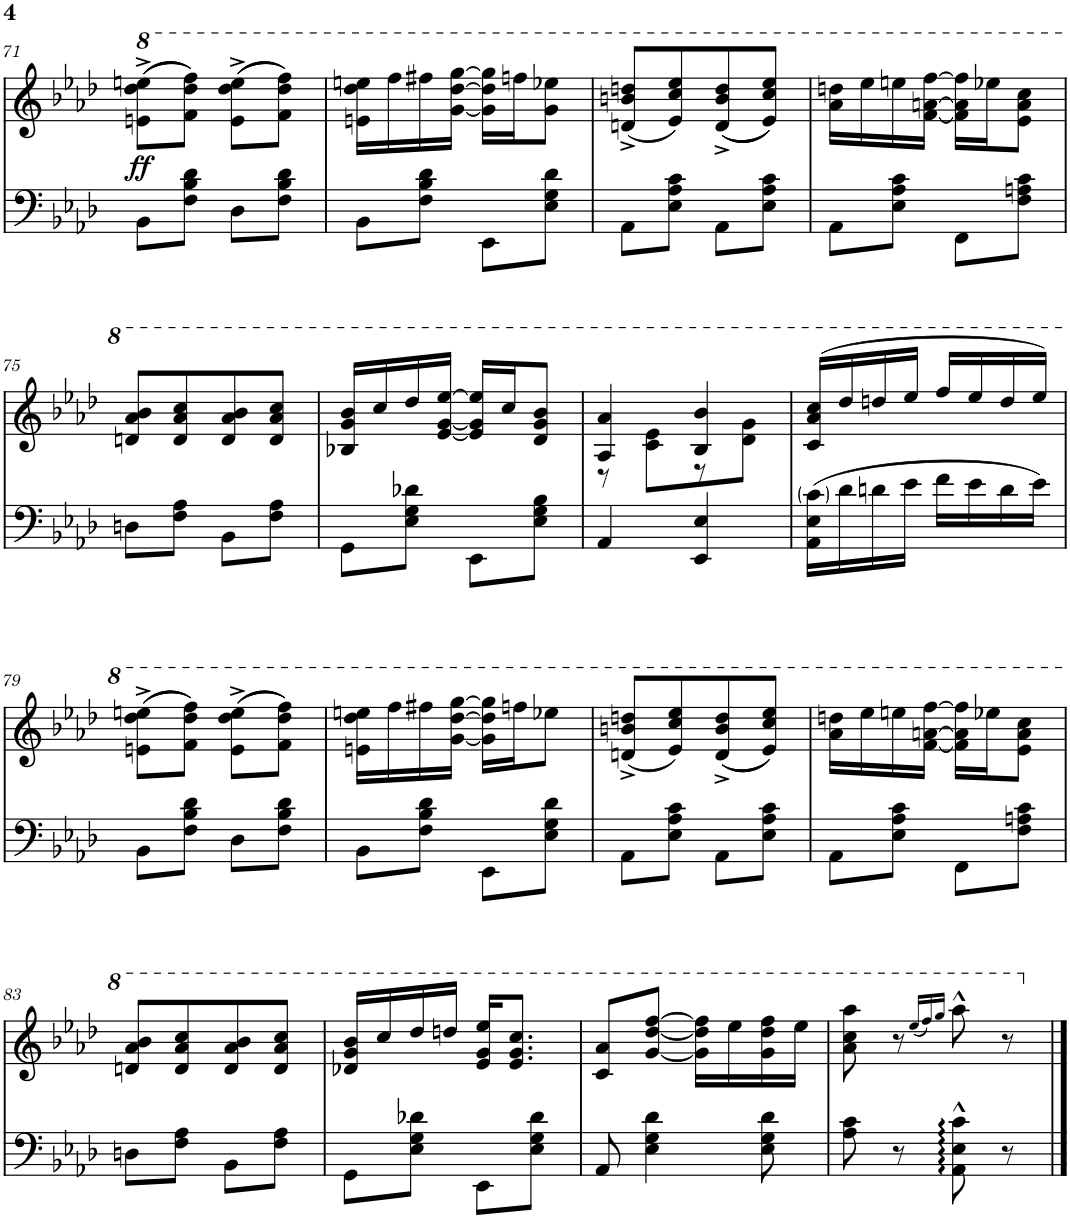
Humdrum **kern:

**kern	**kern	**dynam
*part2	*part1	*part1
*staff2	*staff1	*staff1
*I"Piano	*I"Piano	*
*I'Pno	*I'Pno	*
!!LO:PB:g=z
*clefF4	*clefG2	*
*k[b-e-a-d-]	*k[b-e-a-d-]	*
*M2/4	*M2/4	*
*	*8va	*
=71	=71	=71
!	!	!LO:DY:b
8BB-\L	((8een\^ 8ddd-\^ 8eeen\^L	ff
8F\ 8B-\ 8d-\J	8ff\ 8ddd-\ 8fff\J))	.
8D-\L	((8ee\^ 8ddd-\^ 8eee\^L	.
8F\ 8B-\ 8d-\J	8ff\ 8ddd-\ 8fff\J))	.
=72	=72	=72
8BB-\L	16een\ 16ddd-\ 16eeen\LL	.
.	16fff\	.
8F\ 8B-\ 8d-\J	16fff#X\	.
.	[16gg\ [16ddd-\ [16ggg\JJ	.
8EE-\L	16gg\] 16ddd-\] 16ggg\]LL	.
.	16fffn\J	.
8E-\ 8G\ 8d-\J	8gg\ 8eee-X\J	.
=73	=73	=73
8AA-\L	(8ddn/^ 8bbn/^ 8dddn/^L	.
8E-\ 8A-\ 8c\J	8ee-/ 8ccc/ 8eee-/)	.
8AA-\L	((8dd/^ 8bb/^ 8ddd/^	.
8E-\ 8A-\ 8c\J	8ee-/ 8ccc/ 8eee-/J))	.
=74	=74	=74
8AA-\L	16aa-\ 16dddn\LL	.
.	16eee-\	.
8E-\ 8A-\ 8c\J	16eeen\	.
.	[16ff\ [16aan\ [16fff\JJ	.
8FF\L	16ff\] 16aa\] 16fff\]LL	.
.	16eee-X\J	.
8F\ 8An\ 8c\J	8ee-\ 8aa\ 8ccc\J	.
!!LO:LB:g=z
=75	=75	=75
8Dn\L	8ddn/ 8aa-/ 8bb-/L	.
8F\ 8A-\J	8dd/ 8aa-/ 8ccc/	.
8BB-\L	8dd/ 8aa-/ 8bb-/	.
8F\ 8A-\J	8dd/ 8aa-/ 8ccc/J	.
=76	=76	=76
8GG\L	16b-X/ 16gg/ 16bb-/LL	.
.	16ccc/	.
8E-\ 8G\ 8d-X\J	16ddd-/	.
.	[16ee-/ [16gg/ [16eee-/JJ	.
8EE-\L	16ee-/] 16gg/] 16eee-/]LL	.
.	16ccc/J	.
8E-\ 8G\ 8B-\J	8dd-/ 8gg/ 8bb-/J	.
=77	=77	=77
*	*^	*
4AA-/	4a-/ 4aa-/	8r	.
.	.	8cc\ 8ee-\L	.
4EE-/ 4E-/	4b-/ 4bb-/	8r	.
.	.	8dd-\ 8gg\J	.
*	*v	*v	*
=78	=78	=78
(16AA-\ 16E-\ 16c\LL	(>16cc/ 16aa-/ 16ccc/LL	.
16d-\	16ddd-/	.
16dn\	16dddn/	.
16e-\JJ	16eee-/JJ	.
16f\LL	16fff/LL	.
16e-\	16eee-/	.
16d\	16ddd/	.
16e-\JJ)	16eee-/JJ)	.
!!LO:LB:g=z
=79	=79	=79
8BB-\L	((8een\^ 8ddd-\^ 8eeen\^L	.
8F\ 8B-\ 8d-\J	8ff\ 8ddd-\ 8fff\J))	.
8D-\L	((8ee\^ 8ddd-\^ 8eee\^L	.
8F\ 8B-\ 8d-\J	8ff\ 8ddd-\ 8fff\J))	.
=80	=80	=80
8BB-\L	16een\ 16ddd-\ 16eeen\LL	.
.	16fff\	.
8F\ 8B-\ 8d-\J	16fff#X\	.
.	[16gg\ [16ddd-\ [16ggg\JJ	.
8EE-\L	16gg\] 16ddd-\] 16ggg\]LL	.
.	16fffn\J	.
8E-\ 8G\ 8d-\J	8eee-X\J	.
=81	=81	=81
8AA-\L	(8ddn/^ 8bbn/^ 8dddn/^L	.
8E-\ 8A-\ 8c\J	8ee-/ 8ccc/ 8eee-/)	.
8AA-\L	((8dd/^ 8bb/^ 8ddd/^	.
8E-\ 8A-\ 8c\J	8ee-/ 8ccc/ 8eee-/J))	.
=82	=82	=82
8AA-\L	16aa-\ 16dddn\LL	.
.	16eee-\	.
8E-\ 8A-\ 8c\J	16eeen\	.
.	[16ff\ [16aan\ [16fff\JJ	.
8FF\L	16ff\] 16aa\] 16fff\]LL	.
.	16eee-X\J	.
8F\ 8An\ 8c\J	8ee-\ 8aa\ 8ccc\J	.
!!LO:LB:g=z
=83	=83	=83
8Dn\L	8ddn/ 8aa-/ 8bb-/L	.
8F\ 8A-\J	8dd/ 8aa-/ 8ccc/	.
8BB-\L	8dd/ 8aa-/ 8bb-/	.
8F\ 8A-\J	8dd/ 8aa-/ 8ccc/J	.
=84	=84	=84
8GG\L	16dd-X/ 16gg/ 16bb-/LL	.
.	16ccc/	.
8E-\ 8G\ 8d-X\J	16ddd-/	.
.	16dddn/JJ	.
8EE-\L	16ee-/ 16gg/ 16eee-/KL	.
.	8.ee-/ 8.gg/ 8.ccc/J	.
8E-\ 8G\ 8d-\J	.	.
=85	=85	=85
8AA-/	8cc/ 8aa-/L	.
4E-\ 4G\ 4d-\	[8gg/ [8ddd-/ [8fff/J	.
.	16gg\] 16ddd-\] 16fff\]LL	.
.	16eee-\	.
8E-\ 8G\ 8d-\	16gg\ 16ddd-\ 16fff\	.
.	16eee-\JJ	.
=86	=86	=86
8A-\ 8c\	8aa-\ 8ccc\ 8aaa-\	.
8r	8r	.
.	(16qeee-/LL	.
.	16qfff/)	.
.	16qggg/JJ	.
8AA-\^^ 8E-\^^ 8c\^^	8aaa-^^\	.
8r	8r	.
*	*X8va	*
==	==	==
*-	*-	*-
